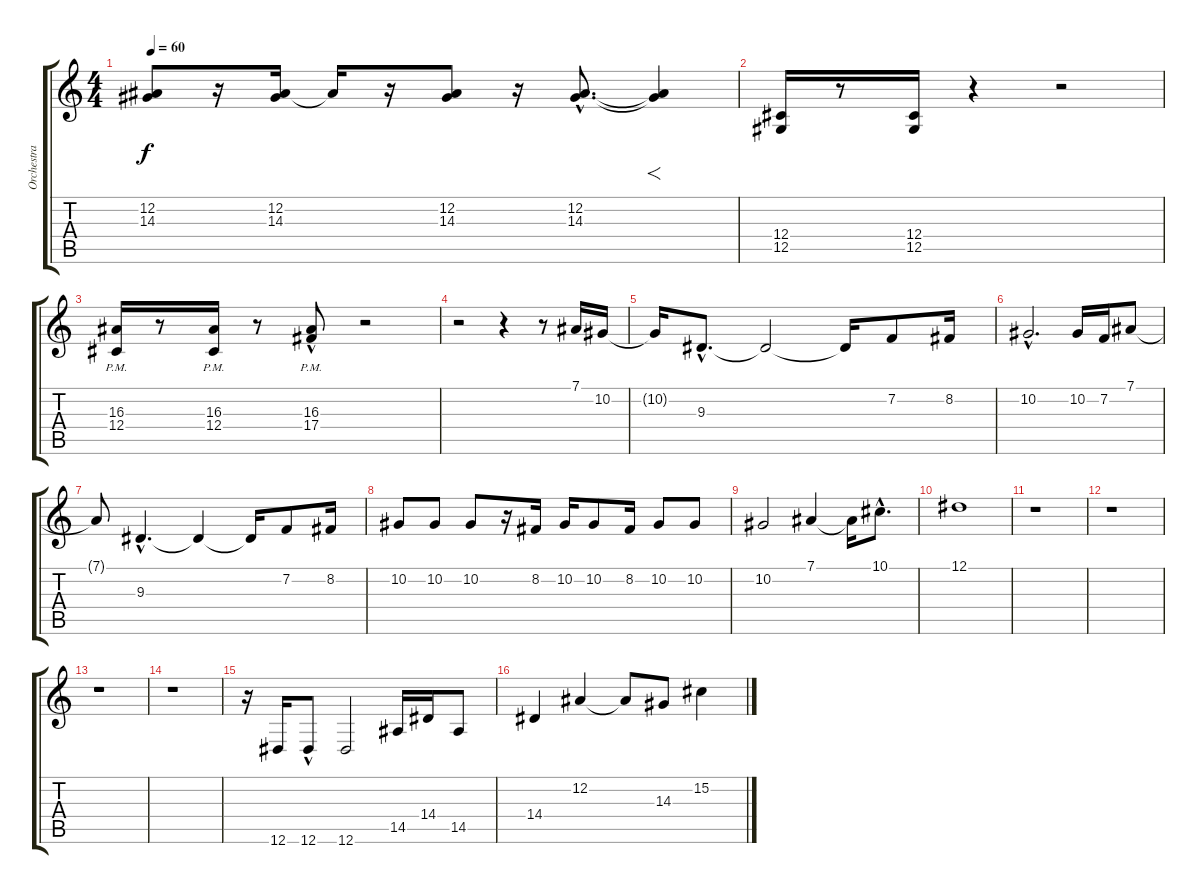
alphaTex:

\track ("Orchestra" "Orchestra") {instrument violin}
\staff {score tabs}
\tuning (Eb4 Bb3 Gb3 Db3 Ab2 Eb2) {hide}
\ts (4 4)
\tempo 60
\clef g2
\ks c
(12.2 14.3).8{dy f} r.16 (12.2 14.3).16 12.2{t}.16 r.16 (12.2 14.3).8 r.16 (12.2{hac} 14.3{hac}).8{d} (12.2{t} 14.3{t}).4{f} |
(12.4 12.5).16 r.8 (12.4 12.5).16 r.4 r.2 |
(16.3{pm} 12.4{pm}).16 r.8 (16.3{pm} 12.4{pm}).16 r.8 (16.3{pm} 17.4{hac pm}).8 r.2 |
r.2 r.4 r.8 7.1.16 10.2.16 |
10.2{t}.16{volume 12} 9.3{hac}.8{d} 9.3{t}.2 9.3{t}.16 7.2.8 8.2.16 |
10.2{hac}.2{d} 10.2.16 7.2.16 7.1.8 |
7.1{t}.8 9.3{hac}.4{d} 9.3{t}.4 9.3{t}.16 7.2.8 8.2.16 |
10.2.8 10.2.8 10.2.8 r.16 8.2.16 10.2.16 10.2.8 8.2.16 10.2.8 10.2.8 |
10.2.2 7.1.4 7.1{t}.16 10.1{hac}.8{d} |
12.1.1 |
r.1 |
r.1 |
r.1 |
r.1 |
r.16 12.6.16 12.6{hac}.8 12.6.2 14.5.16 14.4.16 14.5.8 |
14.4.4 12.2.4 12.2{t}.8 14.3.8 15.2.4
